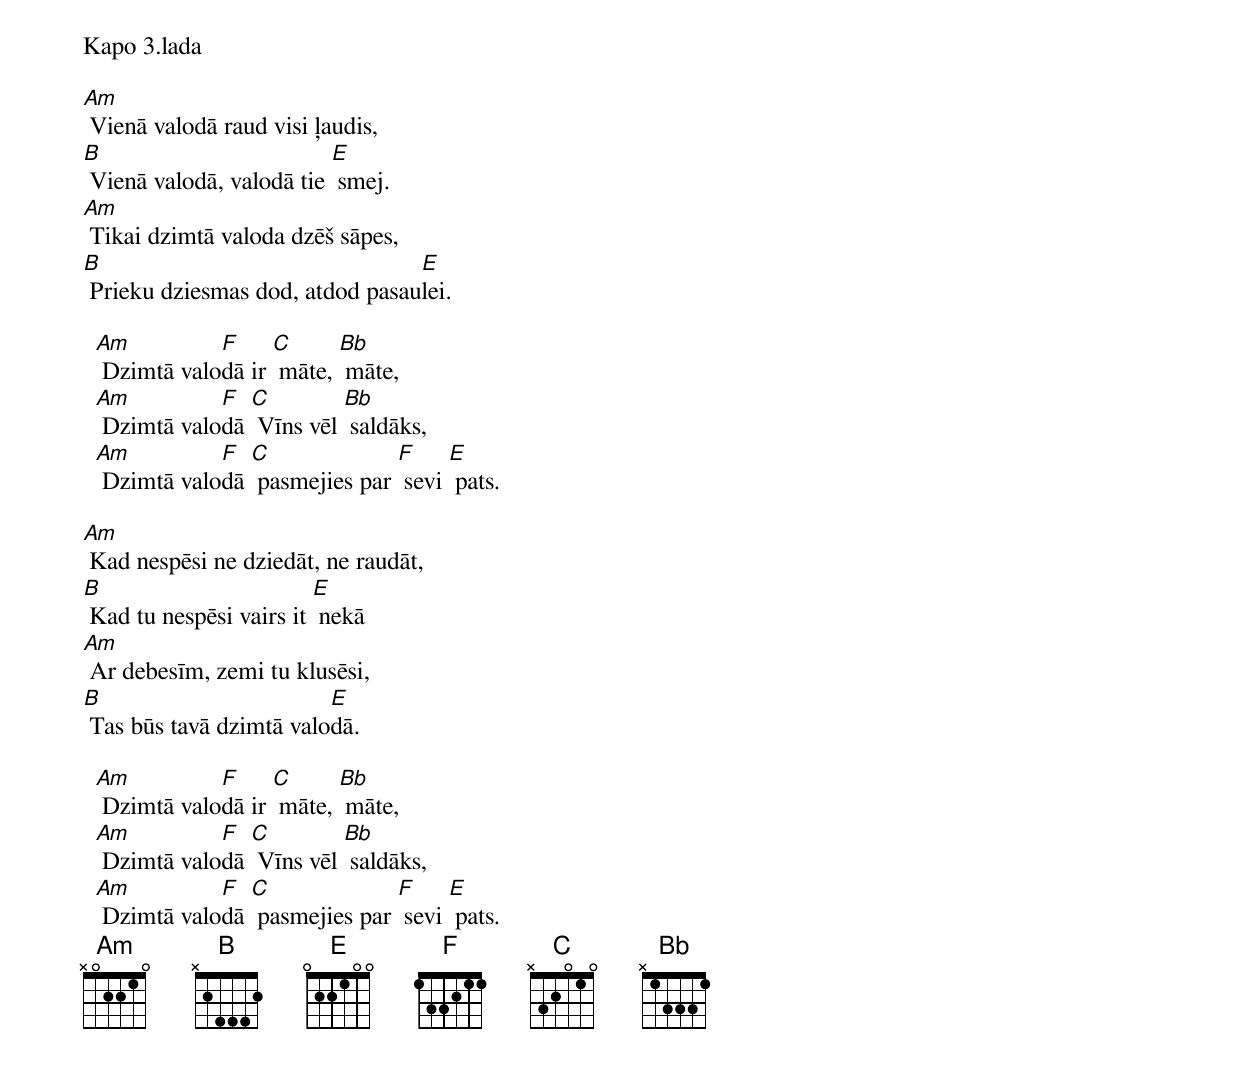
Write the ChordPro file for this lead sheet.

Kapo 3.lada

[Am] Vienā valodā raud visi ļaudis,
[B] Vienā valodā, valodā tie [E] smej.
[Am] Tikai dzimtā valoda dzēš sāpes,
[B] Prieku dziesmas dod, atdod pasau[E]lei.

  [Am] Dzimtā valo[F]dā ir [C] māte, [Bb] māte,
  [Am] Dzimtā valo[F]dā [C] Vīns vēl [Bb] saldāks,
  [Am] Dzimtā valo[F]dā [C] pasmejies par [F] sevi [E] pats.

[Am] Kad nespēsi ne dziedāt, ne raudāt,
[B] Kad tu nespēsi vairs it [E] nekā
[Am] Ar debesīm, zemi tu klusēsi,
[B] Tas būs tavā dzimtā valo[E]dā.

  [Am] Dzimtā valo[F]dā ir [C] māte, [Bb] māte,
  [Am] Dzimtā valo[F]dā [C] Vīns vēl [Bb] saldāks,
  [Am] Dzimtā valo[F]dā [C] pasmejies par [F] sevi [E] pats.
